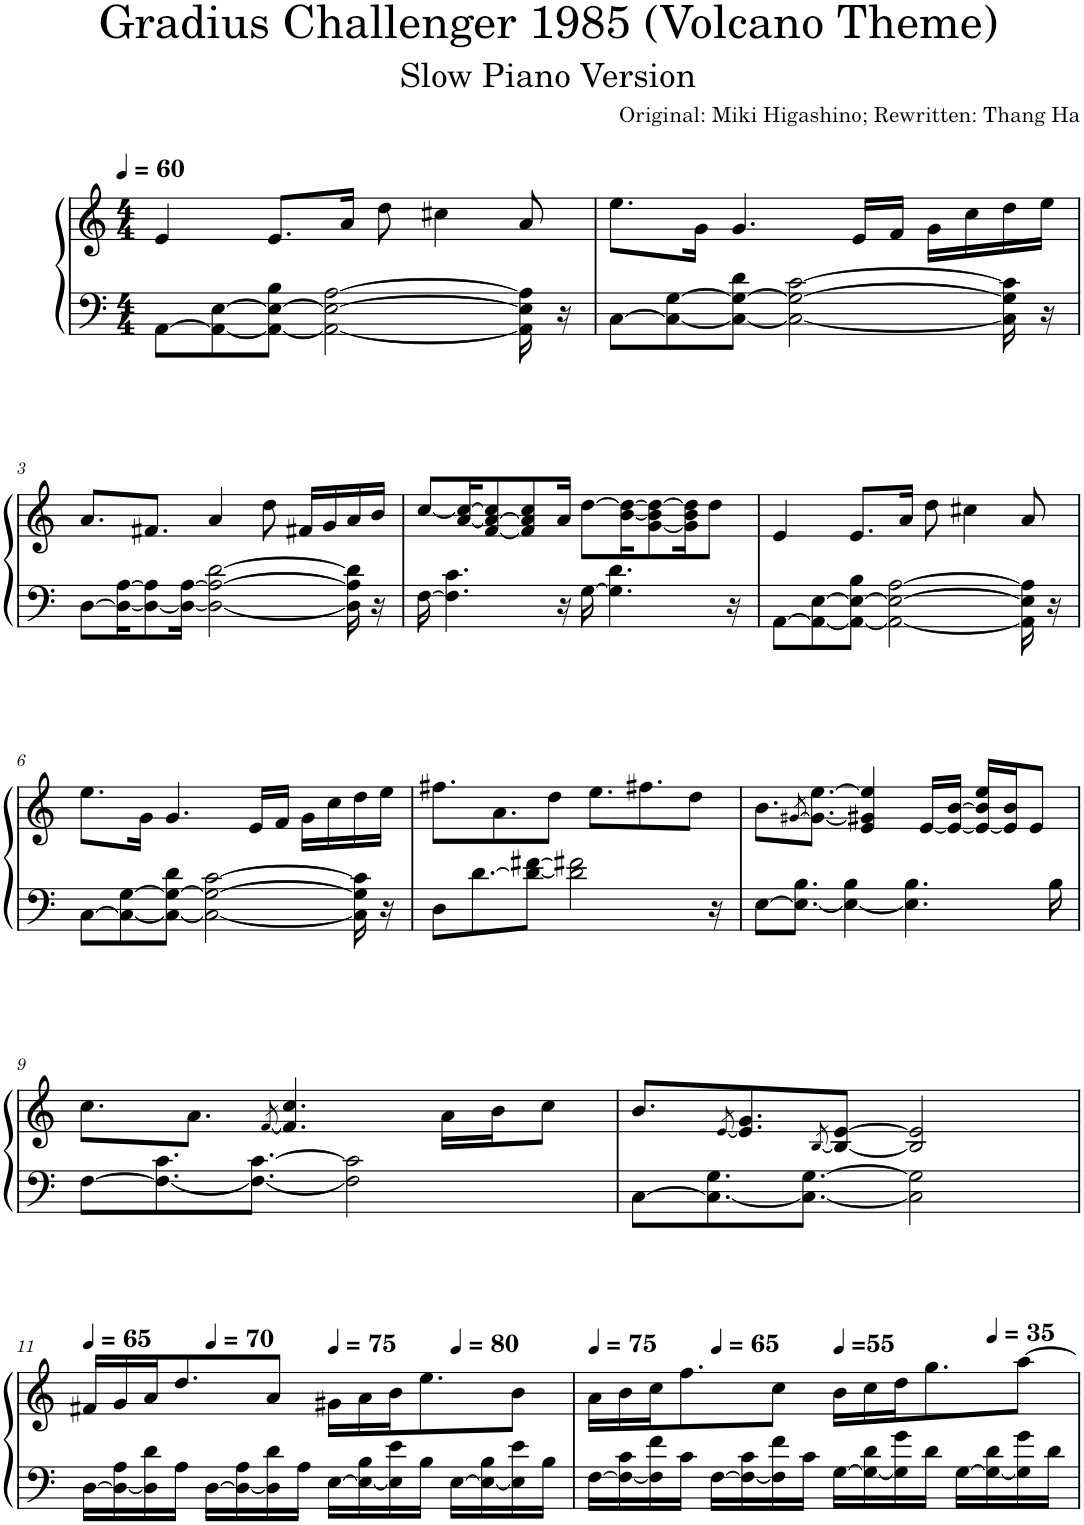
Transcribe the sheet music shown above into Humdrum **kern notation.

**kern	**kern
*part1	*part1
*staff2	*staff1
*I"Electric Piano	*
*I'El. Pno.	*
*clefF4	*clefG2
*k[]	*k[]
*M4/4	*M4/4
*MM60	*MM60
=1	=1
[8AA\L	4e/
8AA\_ [8E\	.
8AA\_ 8E\_ 8B\J	8.e/L
2AA\_ 2E\_ [2A\	.
.	16a/Jk
.	8dd\
.	4cc#X\
16AA\] 16E\] 16A\]	8a/
16r	.
=2	=2
[8C\L	8.ee\L
8C\_ [8G\	.
.	16g\Jk
8C\_ 8G\_ 8d\J	4.g/
2C\_ 2G\_ [2c\	.
.	16e/LL
.	16f/JJ
.	16g\LL
.	16cc\
16C\] 16G\] 16c\]	16dd\
16r	16ee\JJ
!!LO:LB:g=z
=3	=3
[8D\L	8.a/L
16D\_ [16A\K	.
8D\_ 8A\]	8.f#X/J
16D\_ [16A\Jk	.
2D\_ 2A\_ [2d\	4a/
.	8dd\
.	16f#X/LL
.	16g/
16D\] 16A\] 16d\]	16a/
16r	16b/JJ
=4	=4
[16F\	[8cc/L
4.F\] 4.c\	.
.	[16a/ 16cc/_K
.	[8f/ 8a/_ 8cc/]
.	8f/] 8a/] 8cc/
16r	16a/Jk
[16G\	[8dd\L
4.G\] 4.d\	.
.	[16b\ 16dd\_K
.	[8g\ 8b\] 8dd\_
.	16g\] 16b\ 16dd\]K
.	8dd\J
16r	.
=5	=5
[8AA\L	4e/
8AA\_ [8E\	.
8AA\_ 8E\_ 8B\J	8.e/L
2AA\_ 2E\_ [2A\	.
.	16a/Jk
.	8dd\
.	4cc#X\
16AA\] 16E\] 16A\]	8a/
16r	.
!!LO:LB:g=z
=6	=6
[8C\L	8.ee\L
8C\_ [8G\	.
.	16g\Jk
8C\_ 8G\_ 8d\J	4.g/
2C\_ 2G\_ [2c\	.
.	16e/LL
.	16f/JJ
.	16g\LL
.	16cc\
16C\] 16G\] 16c\]	16dd\
16r	16ee\JJ
=7	=7
8D\L	8.ff#X\L
[8.d\	.
.	8.a\
8d\_ [8f#X\J	.
.	8dd\J
2d\] 2f#X\]	.
.	8.ee\L
.	8.ff#X\
.	8dd\J
16r	.
=8	=8
[8E\L	8.b\L
8.E\_ 8.B\J	.
.	[8qg#X/
.	8.g#\_ [8.ee\J
4E\_ 4B\	.
.	4e/ 4g#X/] 4ee/]
4.E\] 4.B\	.
.	[16e/LL
.	16e/_ [16b/JJ
.	16e/_ 16b/] 16ee/LL
.	16e/] 16b/J
.	8e/J
16B\	.
!!LO:LB:g=z
=9	=9
[8F\L	8.cc\L
8.F\_ 8.c\	.
.	8.a\J
8.F\_ [8.c\J	.
.	[8qf/
.	4.f/] 4.cc/
2F\] 2c\]	.
.	16a\LL
.	16b\J
.	8cc\J
=10	=10
[8C\L	8.b/L
8.C\_ 8.G\	.
.	[8qe/
.	8.e/] 8.g/
8.C\_ [8.G\J	.
.	[8qB/
.	8B/_ [8e/J
2C\] 2G\]	2B/] 2e/]
!!LO:LB:g=z
=11	=11
*	*MM65
[16D\LL	16f#X/LL
16D\_ 16A\	16g/
16D\] 16d\	16a/J
16A\JJ	8.dd/
*	*MM70
[16D\LL	.
16D\_ 16A\	.
16D\] 16d\	8a/J
16A\JJ	.
*	*MM75
[16E\LL	16g#X\LL
16E\_ 16B\	16a\
16E\] 16e\	16b\J
16B\JJ	8.ee\
*	*MM80
[16E\LL	.
16E\_ 16B\	.
16E\] 16e\	8b\J
16B\JJ	.
=12	=12
*	*MM75
[16F\LL	16a\LL
16F\_ 16c\	16b\
16F\] 16f\	16cc\J
16c\JJ	8.ff\
*	*MM65
[16F\LL	.
16F\_ 16c\	.
16F\] 16f\	8cc\J
16c\JJ	.
*	*MM55
[16G\LL	16b\LL
16G\_ 16d\	16cc\
16G\] 16g\	16dd\J
16d\JJ	8.gg\
[16G\LL	.
*	*MM35
16G\_ 16d\	.
16G\] 16g\	[8aa\J
16d\JJ	.
=	=
*-	*-
